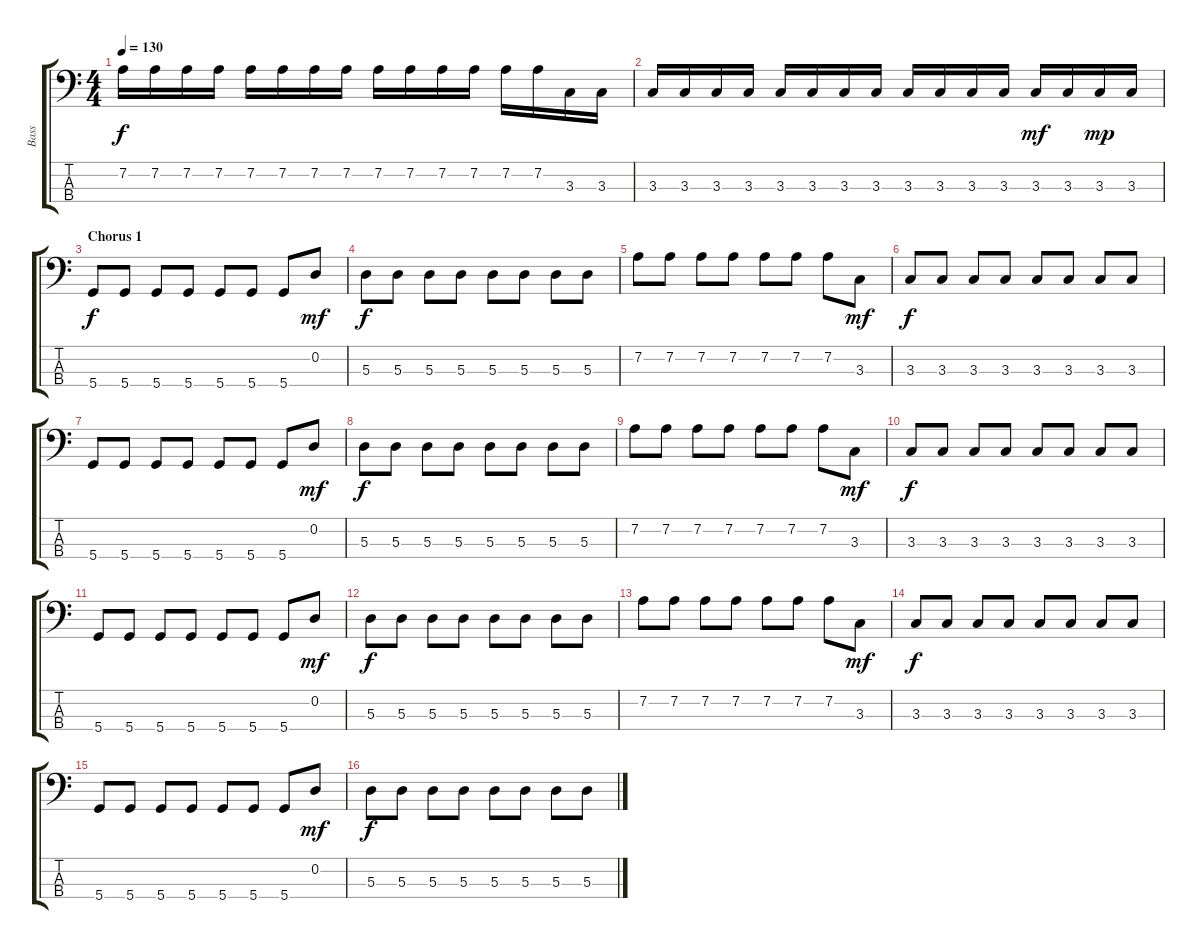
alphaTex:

\track ("Bass" "Bass") {instrument synthbass1}
\staff {score tabs}
\tuning (G2 D2 A1 D1) {hide}
\ts (4 4)
\tempo 130
\clef f4
\ks c
7.2.16{dy f} 7.2.16 7.2.16 7.2.16 7.2.16 7.2.16 7.2.16 7.2.16 7.2.16 7.2.16 7.2.16 7.2.16 7.2.16 7.2.16 3.3.16 3.3.16 |
3.3.16 3.3.16 3.3.16 3.3.16 3.3.16 3.3.16 3.3.16 3.3.16 3.3.16 3.3.16 3.3.16 3.3.16 3.3.16{dy mf} 3.3.16 3.3.16{dy mp} 3.3.16 |
\section ("" "Chorus 1")
5.4.8{dy f} 5.4.8 5.4.8 5.4.8 5.4.8 5.4.8 5.4.8 0.2.8{dy mf} |
5.3.8{dy f} 5.3.8 5.3.8 5.3.8 5.3.8 5.3.8 5.3.8 5.3.8 |
7.2.8 7.2.8 7.2.8 7.2.8 7.2.8 7.2.8 7.2.8 3.3.8{dy mf} |
3.3.8{dy f} 3.3.8 3.3.8 3.3.8 3.3.8 3.3.8 3.3.8 3.3.8 |
5.4.8 5.4.8 5.4.8 5.4.8 5.4.8 5.4.8 5.4.8 0.2.8{dy mf} |
5.3.8{dy f} 5.3.8 5.3.8 5.3.8 5.3.8 5.3.8 5.3.8 5.3.8 |
7.2.8 7.2.8 7.2.8 7.2.8 7.2.8 7.2.8 7.2.8 3.3.8{dy mf} |
3.3.8{dy f} 3.3.8 3.3.8 3.3.8 3.3.8 3.3.8 3.3.8 3.3.8 |
5.4.8 5.4.8 5.4.8 5.4.8 5.4.8 5.4.8 5.4.8 0.2.8{dy mf} |
5.3.8{dy f} 5.3.8 5.3.8 5.3.8 5.3.8 5.3.8 5.3.8 5.3.8 |
7.2.8 7.2.8 7.2.8 7.2.8 7.2.8 7.2.8 7.2.8 3.3.8{dy mf} |
3.3.8{dy f} 3.3.8 3.3.8 3.3.8 3.3.8 3.3.8 3.3.8 3.3.8 |
5.4.8 5.4.8 5.4.8 5.4.8 5.4.8 5.4.8 5.4.8 0.2.8{dy mf} |
5.3.8{dy f} 5.3.8 5.3.8 5.3.8 5.3.8 5.3.8 5.3.8 5.3.8
